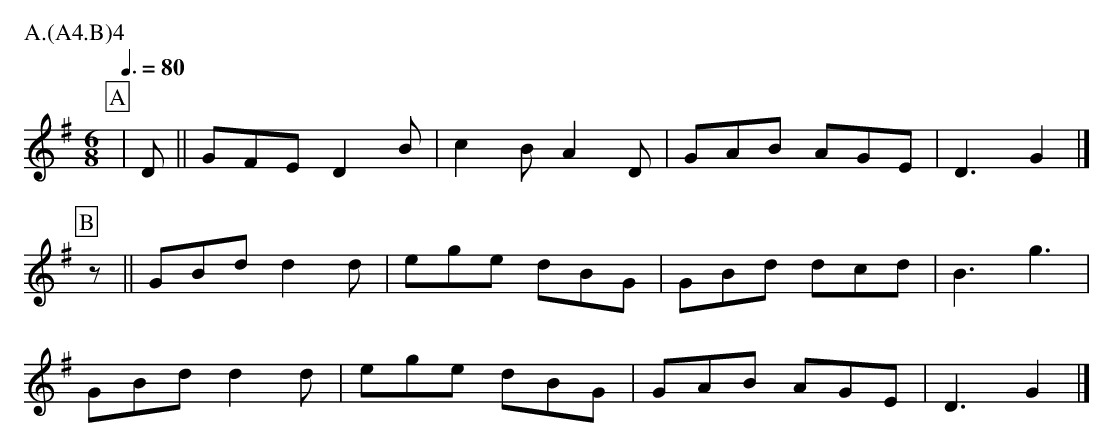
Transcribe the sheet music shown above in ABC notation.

X:1
T:Bumpus O'Stretton lmington
M:6/8
L:1/8
Q:3/8 = 80
P:A.(A4.B)4
K:Gmaj
P:A
|D||GFE D2B|c2B A2D|GAB AGE |D3 G2|]
P:B
z||GBd d2d|ege dBG|GBd dcd|B3 g3 |
GBd d2d|ege dBG|GAB AGE |D3 G2|]
W:
W:
W:Figures:
W:A: -   OY
W:A4: - DF (dance up x3, HH)
W:B: -  CO
W:A4: - DF
W:B: -  BB
W:A4: - DF
W:B: -  CT
W:A4: - DF
W:B: -  WR
